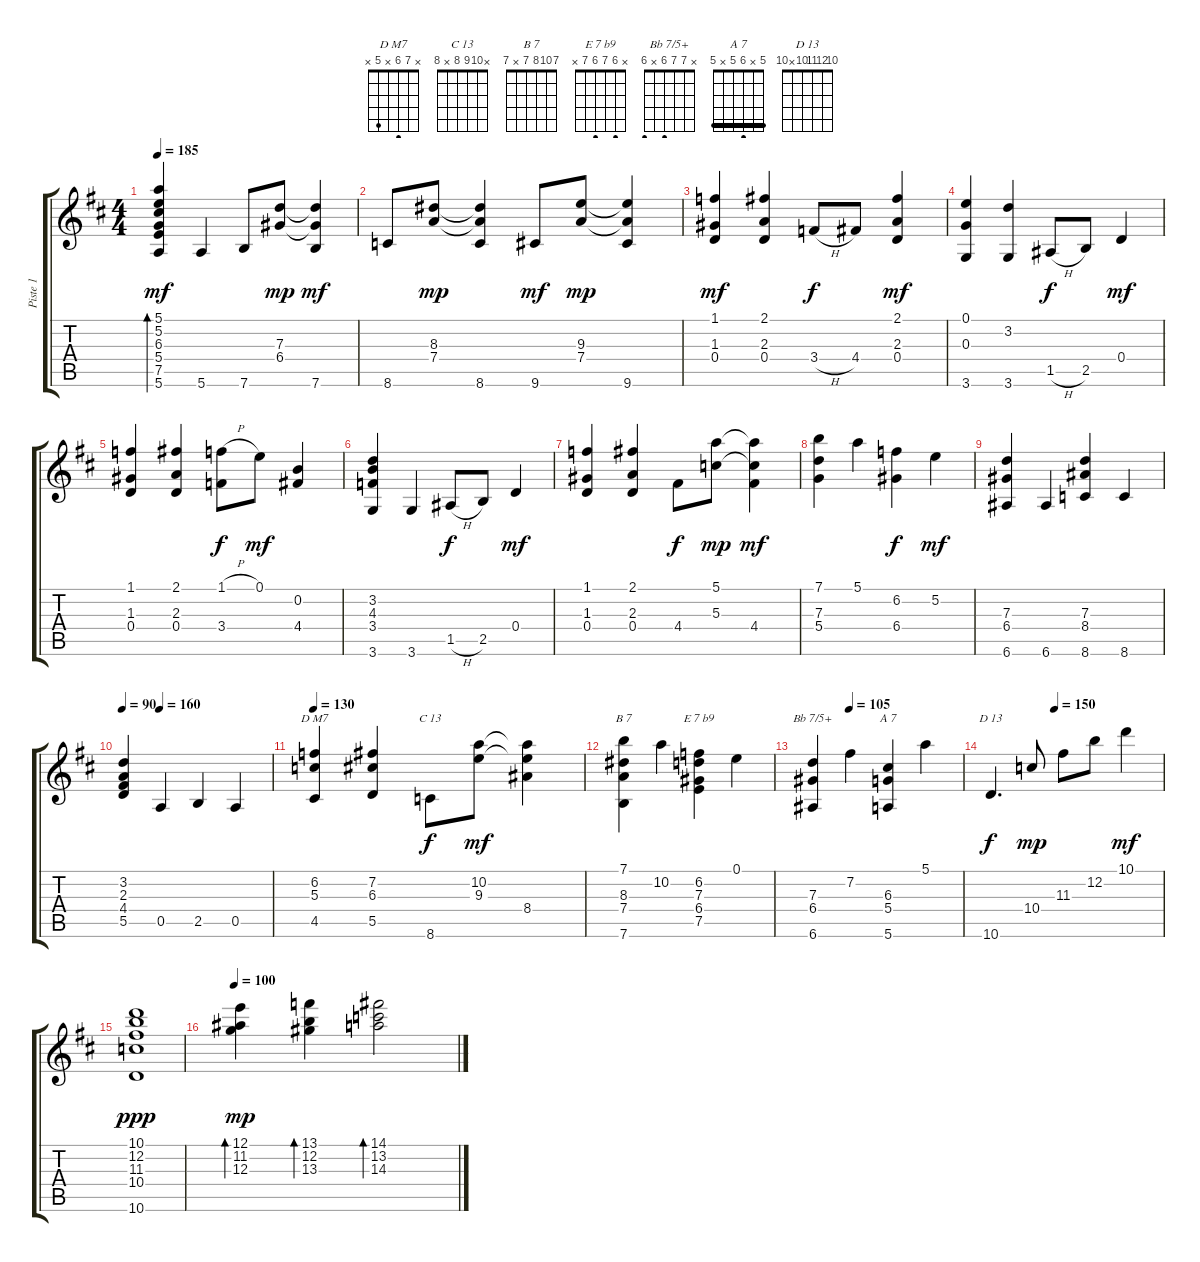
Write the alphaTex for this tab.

\track ("Piste 1" "Piste 1") {instrument acousticguitarnylon}
\staff {score tabs}
\tuning (E4 B3 G3 D3 A2 E2) {hide}
\chord ("D M7" x 7 6 x 5 x)
\chord ("C 13" x 10 9 8 x 8)
\chord ("B 7" 7 10 8 7 x 7)
\chord ("E 7 b9" x 6 7 6 7 x)
\chord ("Bb 7/5+" x 7 7 6 x 6)
\chord ("A 7" 5 x 6 5 x 5) {barre 5}
\chord ("D 13" 10 12 11 10 x 10)
\ts (4 4)
\tempo 185
\clef g2
\ks d
(5.1 5.2 6.3 5.4 7.5 5.6).4{bd 240 dy mf beam Up} 5.6.4 7.6.8 (7.3 6.4).8{dy mp beam Up} (7.3{t} 6.4{t} 7.6).4{dy mf beam Up} |
8.6.8 (8.3 7.4).8{dy mp beam Up} (8.3{t} 7.4{t} 8.6).4{beam Up} 9.6.8{dy mf} (9.3 7.4).8{dy mp} (9.3{t} 7.4{t} 9.6).4{beam Up} |
(1.1 1.3 0.4).4{dy mf beam Up} (2.1 2.3 0.4).4{beam Up} 3.4{h}.8{dy f} 4.4.8 (2.1 2.3 0.4).4{dy mf beam Up} |
(0.1 0.3 3.6).4{beam Up} (3.2 3.6).4 1.5{h}.8{dy f} 2.5.8 0.4.4{dy mf} |
(1.1 1.3 0.4).4{beam Up} (2.1 2.3 0.4).4{beam Up} (1.1{h} 3.4).8{dy f} 0.1.8{dy mf} (0.2 4.4).4{beam Up} |
(3.2 4.3 3.4 3.6).4{beam Up} 3.6.4 1.5{h}.8{dy f} 2.5.8 0.4.4{dy mf} |
(1.1 1.3 0.4).4{beam Up} (2.1 2.3 0.4).4{beam Up} 4.4.8{dy f} (5.1 5.3).8{dy mp} (5.1{t} 5.3{t} 4.4).4{dy mf} |
(7.1 7.3 5.4).4{beam Down} 5.1.4 (6.2 6.4).4{dy f} 5.2.4{dy mf} |
(7.3 6.4 6.6).4{beam Up} 6.6.4 (7.3 8.4 8.6).4{beam Up} 8.6.4 |
\tempo 90
\tempo (160 0.25)
(3.2 2.3 4.4 5.5).4{beam Up} 0.5.4 2.5.4 0.5.4 |
\tempo 130
(6.2 5.3 4.5).4{ch "D M7"} (7.2 6.3 5.5).4 8.6.8{ch "C 13" dy f} (10.2 9.3).8{dy mf} (10.2{t} 9.3{t} 8.4).4 |
(7.1 8.3 7.4 7.6).4{ch "B 7" beam Down} 10.2.4 (6.2 7.3 6.4 7.5).4{ch "E 7 b9"} 0.1.4 |
\tempo (105 0.25)
(7.3 6.4 6.6).4{ch "Bb 7/5+"} 7.2.4 (6.3 5.4 5.6).4{ch "A 7"} 5.1.4 |
\tempo (150 0.375)
10.6.4{d ch "D 13" dy f} 10.4.8{dy mp beam Up} 11.3.8 12.2.8 10.1.4{dy mf} |
(10.1 12.2 11.3 10.4 10.6).1{dy ppp} |
\tempo 100
(12.1 11.2 12.3).4{bd 240 dy mp} (13.1 12.2 13.3).4{bd 240} (14.1 13.2 14.3).2{bd 240}
